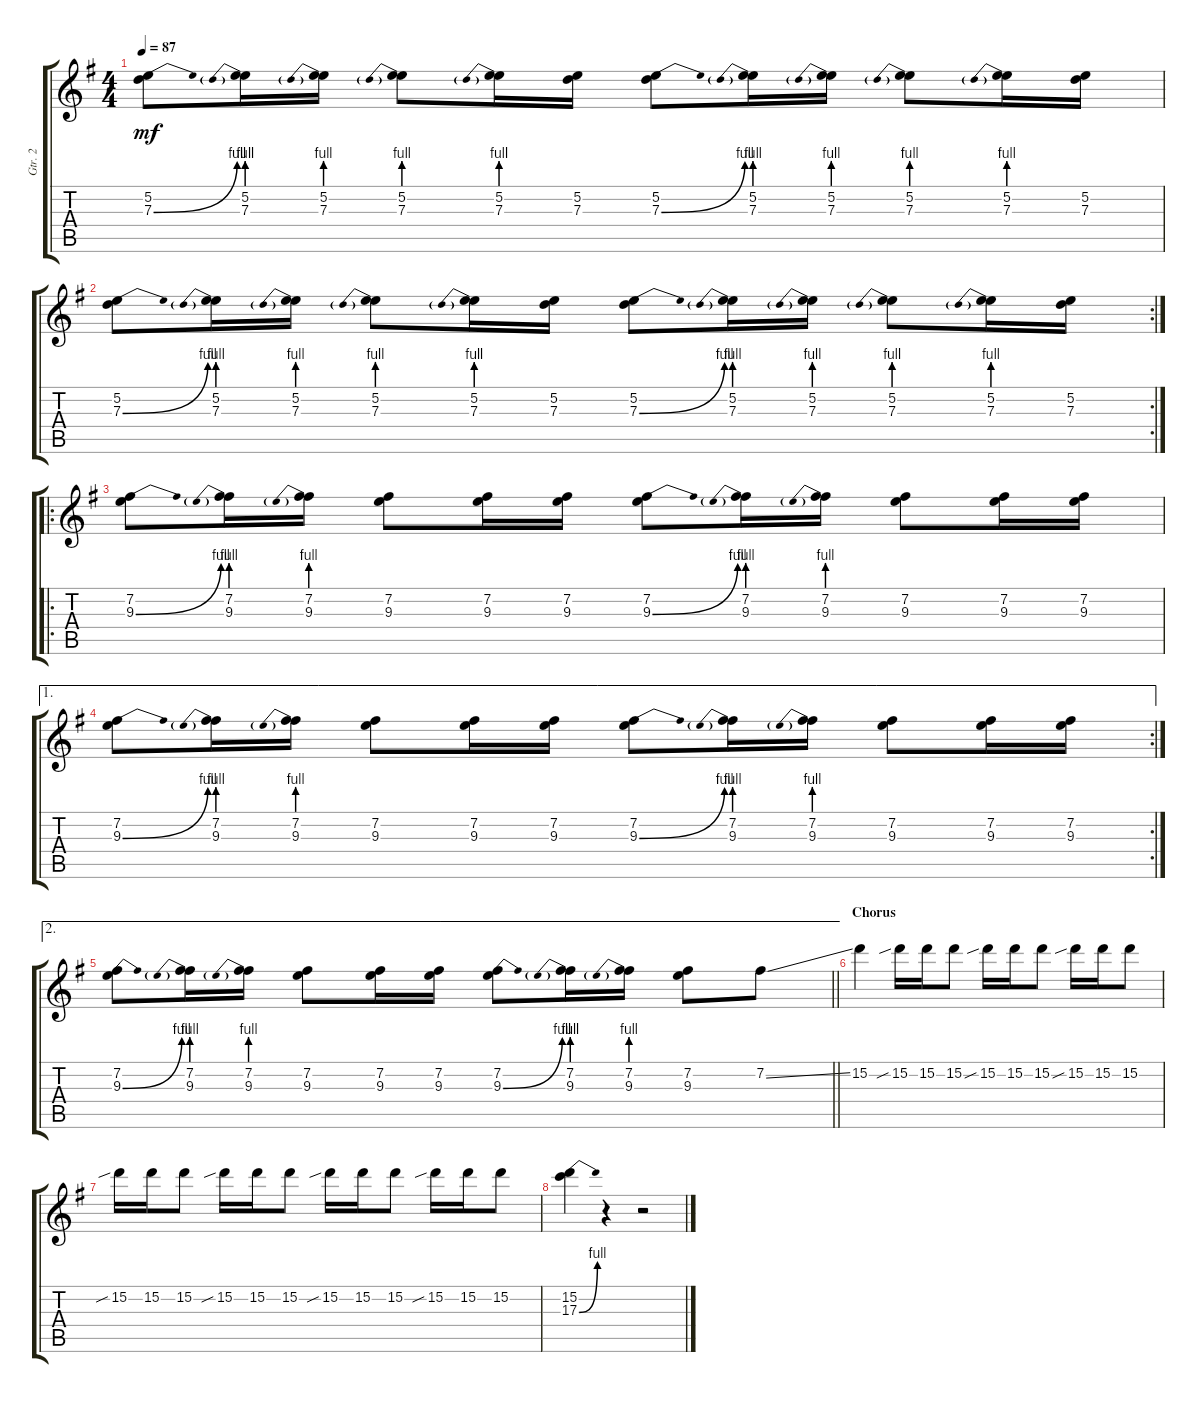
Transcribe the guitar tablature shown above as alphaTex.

\track ("Gtr. 2" "Gtr. 2") {instrument distortionguitar}
\staff {score tabs}
\tuning (E4 B3 G3 D3 A2 E2) {hide}
\ts (4 4)
\tempo 87
\clef g2
\ks g
(5.2 7.3{be (bend 0 0 60 4)}).8{dy mf} (5.2 7.3{be (prebend 0 4 60 4)}).16 (5.2 7.3{be (prebend 0 4 60 4)}).16 (5.2 7.3{be (prebend 0 4 60 4)}).8 (5.2 7.3{be (prebend 0 4 60 4)}).16 (5.2 7.3).16 (5.2 7.3{be (bend 0 0 60 4)}).8 (5.2 7.3{be (prebend 0 4 60 4)}).16 (5.2 7.3{be (prebend 0 4 60 4)}).16 (5.2 7.3{be (prebend 0 4 60 4)}).8 (5.2 7.3{be (prebend 0 4 60 4)}).16 (5.2 7.3).16 |
\rc 2
(5.2 7.3{be (bend 0 0 60 4)}).8 (5.2 7.3{be (prebend 0 4 60 4)}).16 (5.2 7.3{be (prebend 0 4 60 4)}).16 (5.2 7.3{be (prebend 0 4 60 4)}).8 (5.2 7.3{be (prebend 0 4 60 4)}).16 (5.2 7.3).16 (5.2 7.3{be (bend 0 0 60 4)}).8 (5.2 7.3{be (prebend 0 4 60 4)}).16 (5.2 7.3{be (prebend 0 4 60 4)}).16 (5.2 7.3{be (prebend 0 4 60 4)}).8 (5.2 7.3{be (prebend 0 4 60 4)}).16 (5.2 7.3).16 |
\ro
(7.2 9.3{be (bend 0 0 60 4)}).8 (7.2 9.3{be (prebend 0 4 60 4)}).16 (7.2 9.3{be (prebend 0 4 60 4)}).16 (7.2 9.3).8 (7.2 9.3).16 (7.2 9.3).16 (7.2 9.3{be (bend 0 0 60 4)}).8 (7.2 9.3{be (prebend 0 4 60 4)}).16 (7.2 9.3{be (prebend 0 4 60 4)}).16 (7.2 9.3).8 (7.2 9.3).16 (7.2 9.3).16 |
\ae 1
\rc 2
(7.2 9.3{be (bend 0 0 60 4)}).8 (7.2 9.3{be (prebend 0 4 60 4)}).16 (7.2 9.3{be (prebend 0 4 60 4)}).16 (7.2 9.3).8 (7.2 9.3).16 (7.2 9.3).16 (7.2 9.3{be (bend 0 0 60 4)}).8 (7.2 9.3{be (prebend 0 4 60 4)}).16 (7.2 9.3{be (prebend 0 4 60 4)}).16 (7.2 9.3).8 (7.2 9.3).16 (7.2 9.3).16 |
\ae 2
\barLineRight lightlight
(7.2 9.3{be (bend 0 0 60 4)}).8 (7.2 9.3{be (prebend 0 4 60 4)}).16 (7.2 9.3{be (prebend 0 4 60 4)}).16 (7.2 9.3).8 (7.2 9.3).16 (7.2 9.3).16 (7.2 9.3{be (bend 0 0 60 4)}).8 (7.2 9.3{be (prebend 0 4 60 4)}).16 (7.2 9.3{be (prebend 0 4 60 4)}).16 (7.2 9.3).8 7.2{ss}.8 |
\section ("" "Chorus")
15.2.4 15.2{sib}.16 15.2.16 15.2.8 15.2{sib}.16 15.2.16 15.2.8 15.2{sib}.16 15.2.16 15.2.8 |
15.2{sib}.16 15.2.16 15.2.8 15.2{sib}.16 15.2.16 15.2.8 15.2{sib}.16 15.2.16 15.2.8 15.2{sib}.16 15.2.16 15.2.8 |
(15.2 17.3{be (bend 0 0 60 4)}).4 r.4 r.2
